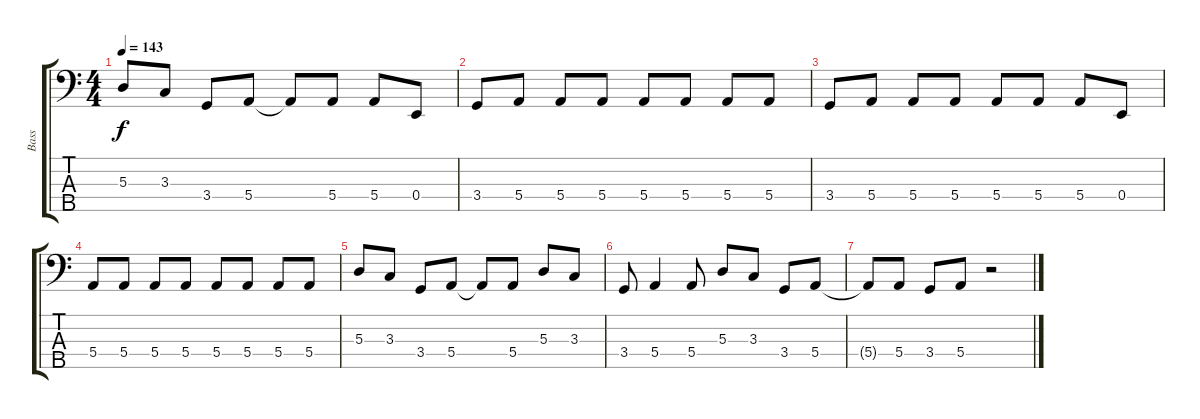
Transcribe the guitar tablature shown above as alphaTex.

\track ("Bass" "Bass") {instrument electricbassfinger}
\staff {score tabs}
\tuning (G2 D2 A1 E1 B0) {hide}
\ts (4 4)
\tempo 143
\clef f4
\ks aminor
5.3.8{dy f} 3.3.8 3.4.8 5.4.8 5.4{t}.8 5.4.8 5.4.8 0.4.8 |
3.4.8 5.4.8 5.4.8 5.4.8 5.4.8 5.4.8 5.4.8 5.4.8 |
3.4.8 5.4.8 5.4.8 5.4.8 5.4.8 5.4.8 5.4.8 0.4.8 |
5.4.8 5.4.8 5.4.8 5.4.8 5.4.8 5.4.8 5.4.8 5.4.8 |
5.3.8 3.3.8 3.4.8 5.4.8 5.4{t}.8 5.4.8 5.3.8 3.3.8 |
3.4.8 5.4.4 5.4.8 5.3.8 3.3.8 3.4.8 5.4.8 |
5.4{t}.8 5.4.8 3.4.8 5.4.8 r.2
